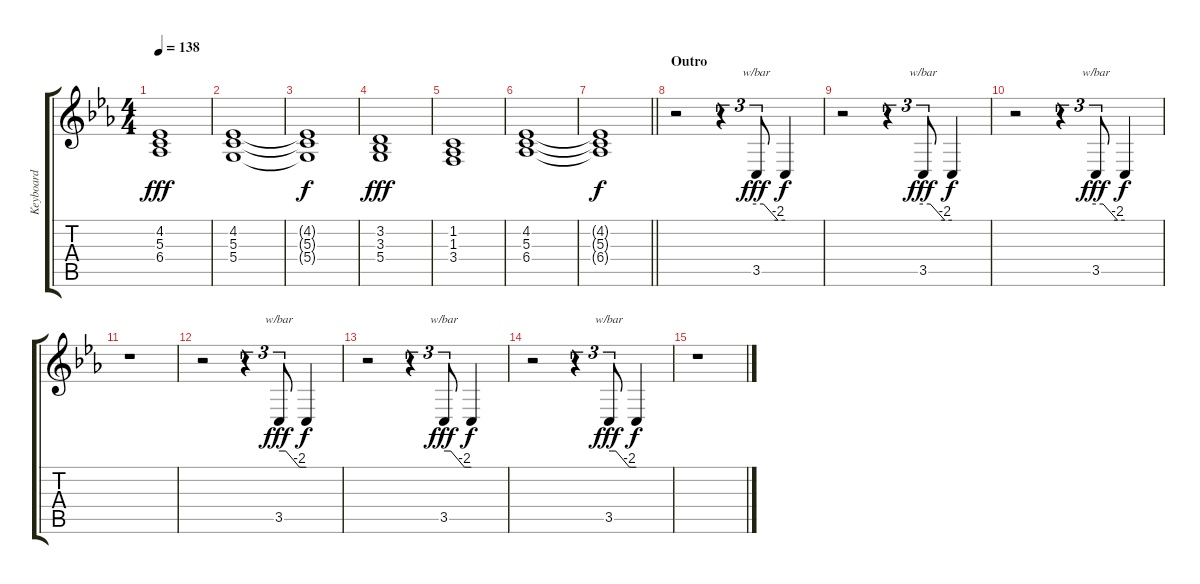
\track ("Keyboard" "Keyboard") {instrument synthstrings2}
\staff {score tabs}
\tuning (E4 B3 G3 D3 A2 E2) {hide}
\ts (4 4)
\tempo 138
\clef g2
\ks eb
(4.2 5.3 6.4).1{dy fff} |
(4.2 5.3 5.4).1 |
(4.2{t} 5.3{t} 5.4{t}).1{dy f} |
(3.2 3.3 5.4).1{dy fff} |
(1.2 1.3 3.4).1 |
(4.2 5.3 6.4).1 |
\barLineRight lightlight
(4.2{t} 5.3{t} 6.4{t}).1{dy f} |
\section ("" "Outro")
r.2{volume 16 instrument shakuhachi} r.4{tu (3 2)} 3.5.8{tu (3 2) tbe (custom default 0 0 15 0 45 -8 60 -8) dy fff} 3.5{t}.4{dy f} |
r.2 r.4{tu (3 2)} 3.5.8{tu (3 2) tbe (custom default 0 0 15 0 45 -8 60 -8) dy fff} 3.5{t}.4{dy f} |
r.2 r.4{tu (3 2)} 3.5.8{tu (3 2) tbe (custom default 0 0 15 0 45 -8 60 -8) dy fff} 3.5{t}.4{dy f} |
r.1 |
r.2 r.4{tu (3 2)} 3.5.8{tu (3 2) tbe (custom default 0 0 15 0 45 -8 60 -8) dy fff} 3.5{t}.4{dy f} |
r.2 r.4{tu (3 2)} 3.5.8{tu (3 2) tbe (custom default 0 0 15 0 45 -8 60 -8) dy fff} 3.5{t}.4{dy f} |
r.2 r.4{tu (3 2)} 3.5.8{tu (3 2) tbe (custom default 0 0 15 0 45 -8 60 -8) dy fff} 3.5{t}.4{dy f} |
r.1
